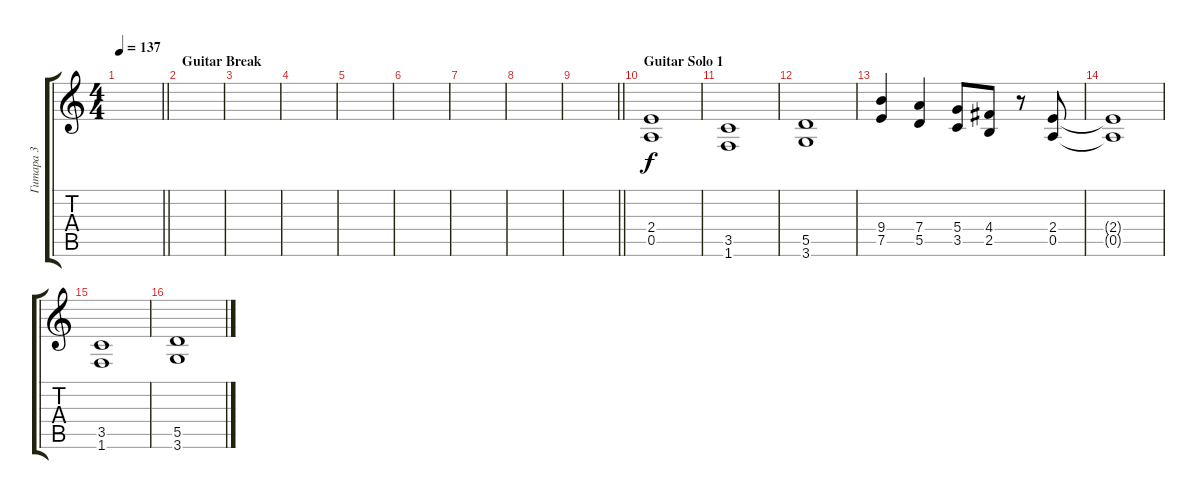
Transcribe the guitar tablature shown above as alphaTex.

\track ("Гитара 3" "Гитара 3") {instrument distortionguitar}
\staff {score tabs}
\tuning (E4 B3 G3 D3 A2 E2) {hide}
\ts (4 4)
\tempo 137
\clef g2
\barLineRight lightlight
\ks aminor
|
\section ("" "Guitar Break")
|
|
|
|
|
|
|
\barLineRight lightlight
|
\section ("" "Guitar Solo 1")
(2.4 0.5).1 |
(3.5 1.6).1 |
(5.5 3.6).1 |
(9.4 7.5).4 (7.4 5.5).4 (5.4 3.5).8 (4.4 2.5).8 r.8 (2.4 0.5).8 |
(2.4{t} 0.5{t}).1 |
(3.5 1.6).1 |
(5.5 3.6).1
